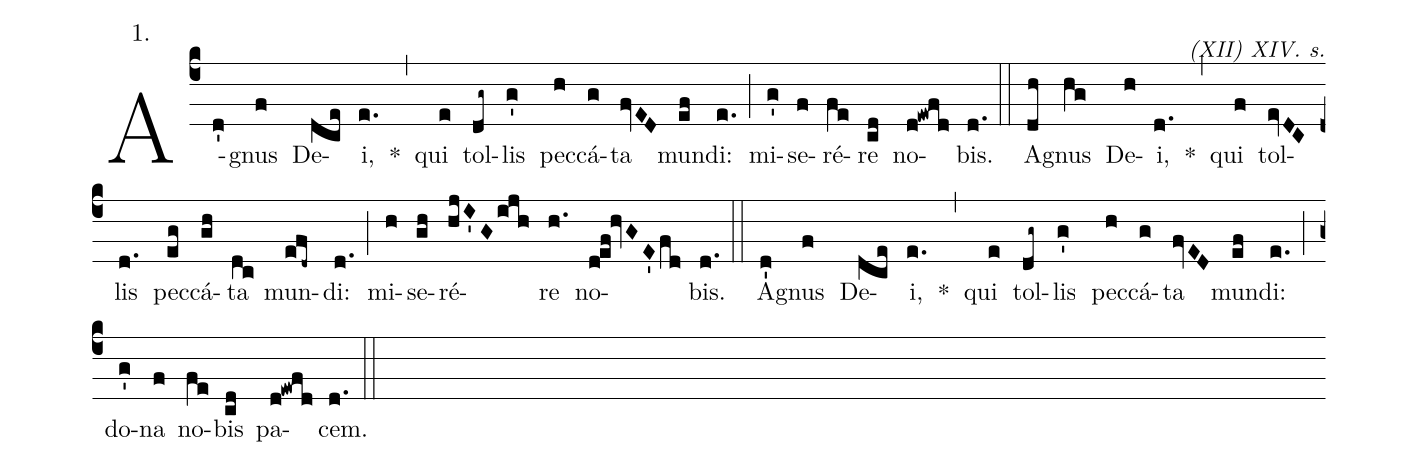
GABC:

annotation:1.;
commentary:(XII) XIV. s.;
%%
(c4) A-(d')gnus(f) De(dce)i,(e.) *(,) qui(e) tol(dg~)lis(g') pec(h)cá(g)ta(fvED) mun(ef)di:(e.) (;) mi(g')se(f)ré(fe)re(cd) no(d!ewfd)bis.(d.) (::)
A(dh)gnus(hg) De(h)i,(d.) *(,) qui(f) tol(evDC)lis(d.) pec(eg)cá(gh)ta(dc) mun(efd~)di:(d.) (;) mi(h)se(gh)ré(hjI'Gijh)re(h.) no(d!ef!hvGE'fd)bis.(d.) (::)
A(d')gnus(f) De(dce)i,(e.) *(,) qui(e) tol(dg~)lis(g') pec(h)cá(g)ta(fvED) mun(ef)di:(e.) (;) do(g')na(f) no(fe)bis(cd) pa(d!ewfd)cem.(d.) (::)
